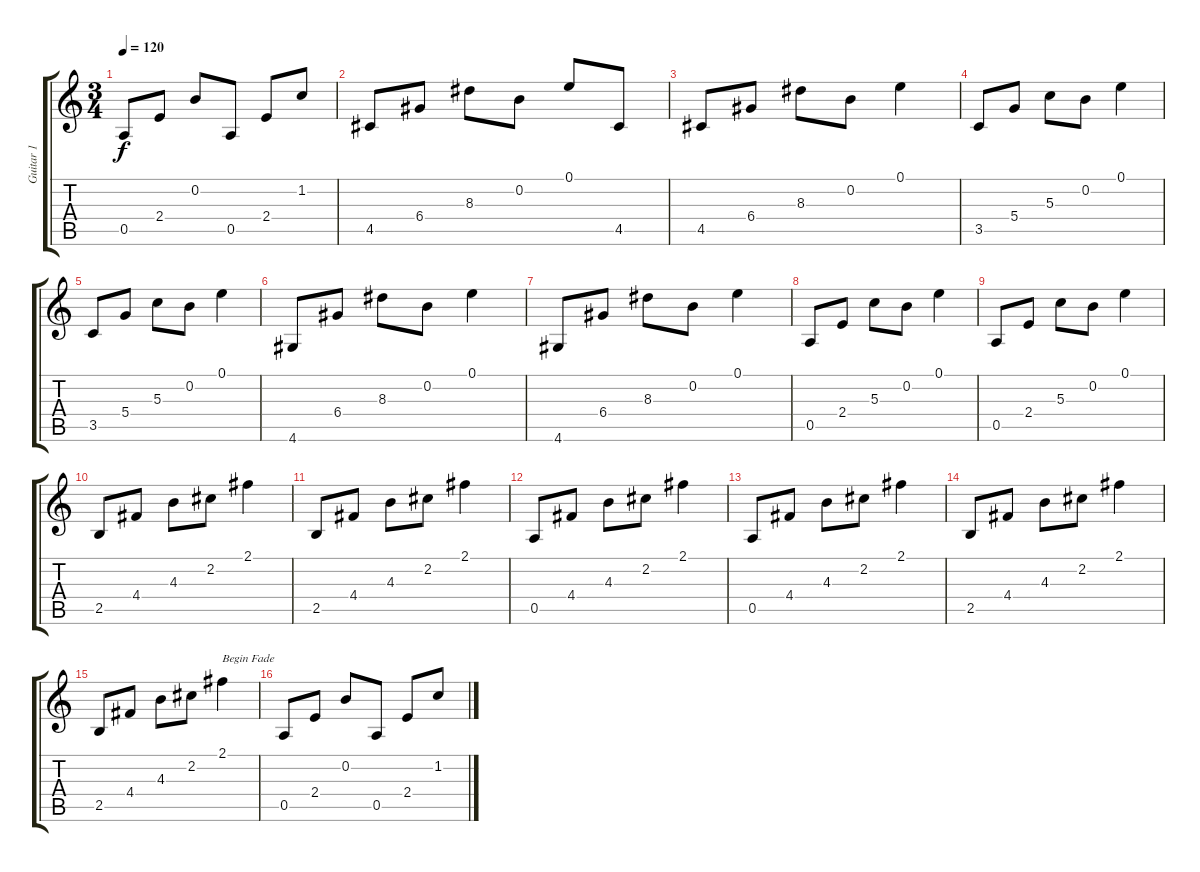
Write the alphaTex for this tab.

\track ("Guitar 1" "Guitar 1") {instrument acousticguitarnylon}
\staff {score tabs}
\tuning (E4 B3 G3 D3 A2 E2) {hide}
\ts (3 4)
\tempo 120
\clef g2
\ks c
0.5.8{dy f} 2.4.8 0.2.8 0.5.8 2.4.8 1.2.8 |
4.5.8{volume 14} 6.4.8 8.3.8 0.2.8 0.1.8 4.5.8 |
4.5.8 6.4.8 8.3.8 0.2.8 0.1.4 |
3.5.8{volume 12} 5.4.8 5.3.8 0.2.8 0.1.4 |
3.5.8 5.4.8 5.3.8 0.2.8 0.1.4 |
4.6.8{volume 10} 6.4.8 8.3.8 0.2.8 0.1.4 |
4.6.8 6.4.8 8.3.8 0.2.8 0.1.4 |
0.5.8{volume 8} 2.4.8 5.3.8 0.2.8 0.1.4 |
0.5.8 2.4.8 5.3.8 0.2.8 0.1.4 |
2.5.8{volume 6} 4.4.8 4.3.8 2.2.8 2.1.4 |
2.5.8 4.4.8 4.3.8 2.2.8 2.1.4 |
0.5.8{volume 4} 4.4.8 4.3.8 2.2.8 2.1.4 |
0.5.8 4.4.8 4.3.8 2.2.8 2.1.4 |
2.5.8{volume 2} 4.4.8 4.3.8 2.2.8 2.1.4 |
2.5.8 4.4.8 4.3.8 2.2.8 2.1.4{txt "Begin Fade"} |
0.5.8{volume 0} 2.4.8 0.2.8 0.5.8 2.4.8 1.2.8
